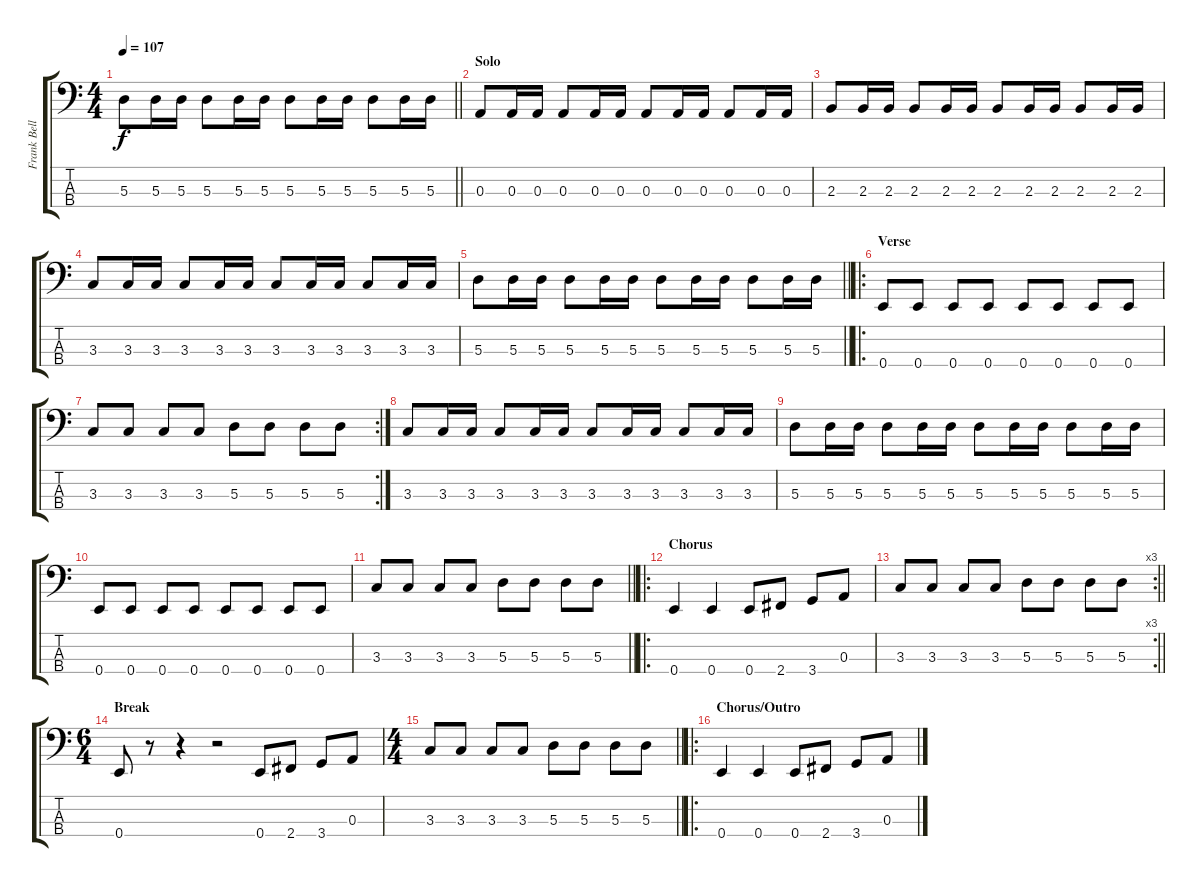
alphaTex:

\track ("Frank Bello" "Frank Bell") {instrument electricbassfinger}
\staff {score tabs}
\tuning (G2 D2 A1 E1) {hide}
\ts (4 4)
\tempo 107
\clef f4
\barLineRight lightlight
\ks c
5.3.8{dy f} 5.3.16 5.3.16 5.3.8 5.3.16 5.3.16 5.3.8 5.3.16 5.3.16 5.3.8 5.3.16 5.3.16 |
\section ("" "Solo")
0.3.8 0.3.16 0.3.16 0.3.8 0.3.16 0.3.16 0.3.8 0.3.16 0.3.16 0.3.8 0.3.16 0.3.16 |
2.3.8 2.3.16 2.3.16 2.3.8 2.3.16 2.3.16 2.3.8 2.3.16 2.3.16 2.3.8 2.3.16 2.3.16 |
3.3.8 3.3.16 3.3.16 3.3.8 3.3.16 3.3.16 3.3.8 3.3.16 3.3.16 3.3.8 3.3.16 3.3.16 |
\barLineRight lightlight
5.3.8 5.3.16 5.3.16 5.3.8 5.3.16 5.3.16 5.3.8 5.3.16 5.3.16 5.3.8 5.3.16 5.3.16 |
\ro
\section ("" "Verse")
0.4.8 0.4.8 0.4.8 0.4.8 0.4.8 0.4.8 0.4.8 0.4.8 |
\rc 2
3.3.8 3.3.8 3.3.8 3.3.8 5.3.8 5.3.8 5.3.8 5.3.8 |
3.3.8 3.3.16 3.3.16 3.3.8 3.3.16 3.3.16 3.3.8 3.3.16 3.3.16 3.3.8 3.3.16 3.3.16 |
5.3.8 5.3.16 5.3.16 5.3.8 5.3.16 5.3.16 5.3.8 5.3.16 5.3.16 5.3.8 5.3.16 5.3.16 |
0.4.8 0.4.8 0.4.8 0.4.8 0.4.8 0.4.8 0.4.8 0.4.8 |
\barLineRight lightlight
3.3.8 3.3.8 3.3.8 3.3.8 5.3.8 5.3.8 5.3.8 5.3.8 |
\ro
\section ("" "Chorus")
0.4.4 0.4.4 0.4.8 2.4.8 3.4.8 0.3.8 |
\rc 3
\barLineRight lightlight
3.3.8 3.3.8 3.3.8 3.3.8 5.3.8 5.3.8 5.3.8 5.3.8 |
\ts (6 4)
\section ("" "Break")
0.4.8 r.8 r.4 r.2 0.4.8 2.4.8 3.4.8 0.3.8 |
\ts (4 4)
\barLineRight lightlight
3.3.8 3.3.8 3.3.8 3.3.8 5.3.8 5.3.8 5.3.8 5.3.8 |
\ro
\section ("" "Chorus/Outro")
0.4.4 0.4.4 0.4.8 2.4.8 3.4.8 0.3.8
